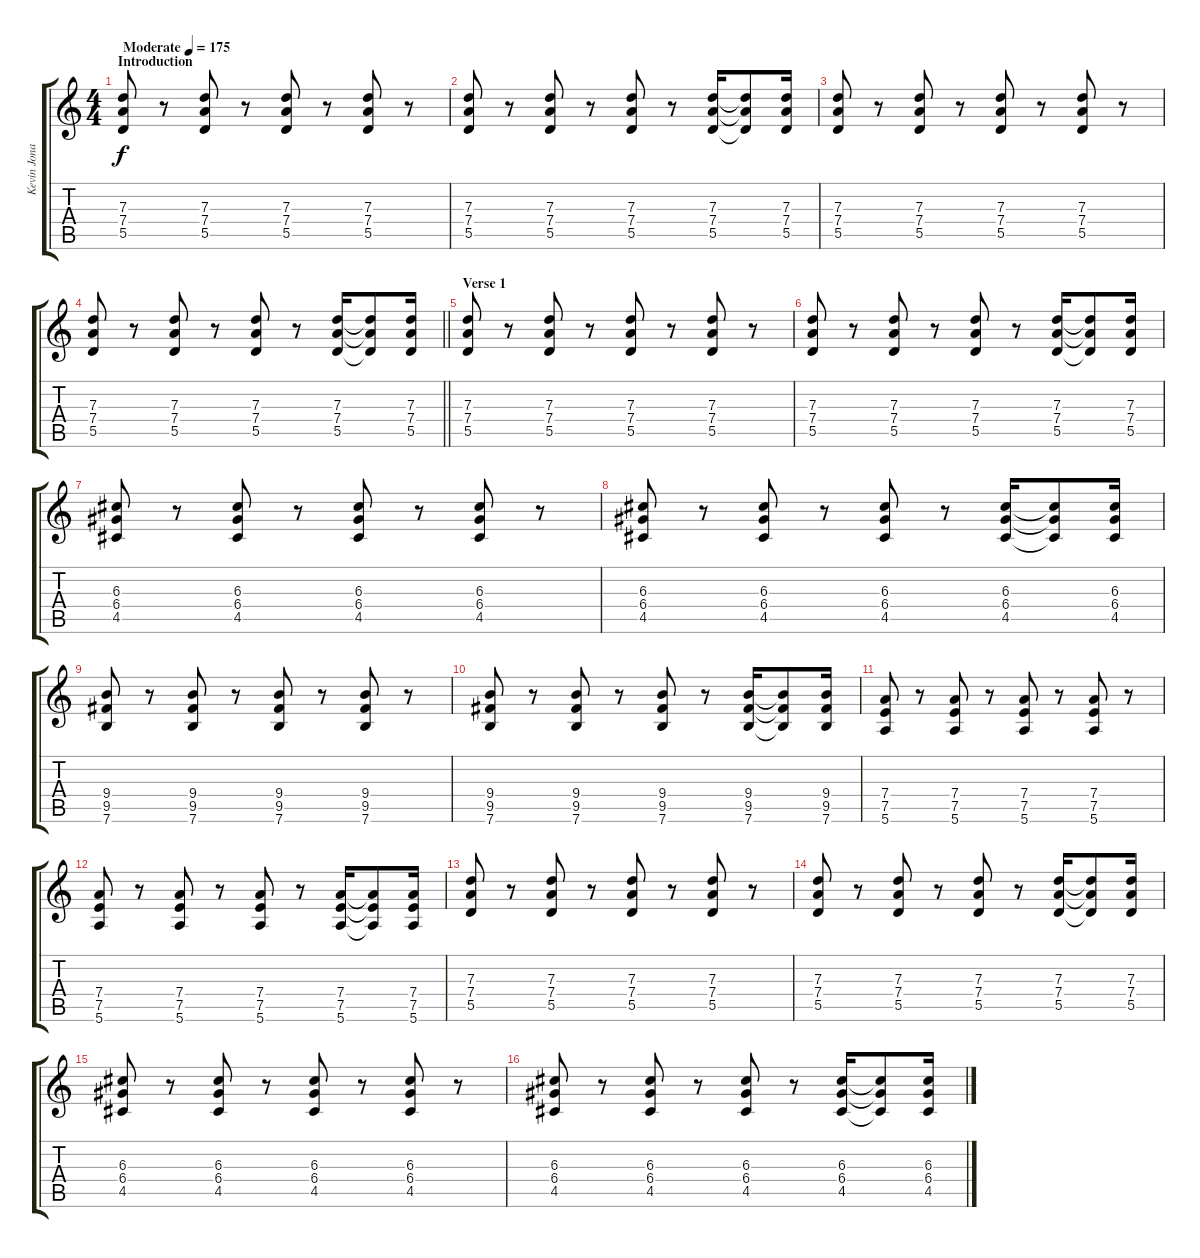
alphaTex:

\track ("Kevin Jonas Guitar" "Kevin Jona") {instrument distortionguitar}
\staff {score tabs}
\tuning (E4 B3 G3 D3 A2 E2) {hide}
\ts (4 4)
\section ("" "Introduction")
\tempo (175 "Moderate")
\clef g2
\ks c
(7.3 7.4 5.5).8{dy f instrument distortionguitar} r.8 (7.3 7.4 5.5).8 r.8 (7.3 7.4 5.5).8 r.8 (7.3 7.4 5.5).8 r.8 |
(7.3 7.4 5.5).8 r.8 (7.3 7.4 5.5).8 r.8 (7.3 7.4 5.5).8 r.8 (7.3 7.4 5.5).16 (7.3{t} 7.4{t} 5.5{t}).8 (7.3 7.4 5.5).16 |
(7.3 7.4 5.5).8 r.8 (7.3 7.4 5.5).8 r.8 (7.3 7.4 5.5).8 r.8 (7.3 7.4 5.5).8 r.8 |
\barLineRight lightlight
(7.3 7.4 5.5).8 r.8 (7.3 7.4 5.5).8 r.8 (7.3 7.4 5.5).8 r.8 (7.3 7.4 5.5).16 (7.3{t} 7.4{t} 5.5{t}).8 (7.3 7.4 5.5).16 |
\section ("" "Verse 1")
(7.3 7.4 5.5).8 r.8 (7.3 7.4 5.5).8 r.8 (7.3 7.4 5.5).8 r.8 (7.3 7.4 5.5).8 r.8 |
(7.3 7.4 5.5).8 r.8 (7.3 7.4 5.5).8 r.8 (7.3 7.4 5.5).8 r.8 (7.3 7.4 5.5).16 (7.3{t} 7.4{t} 5.5{t}).8 (7.3 7.4 5.5).16 |
(6.3 6.4 4.5).8 r.8 (6.3 6.4 4.5).8 r.8 (6.3 6.4 4.5).8 r.8 (6.3 6.4 4.5).8 r.8 |
(6.3 6.4 4.5).8 r.8 (6.3 6.4 4.5).8 r.8 (6.3 6.4 4.5).8 r.8 (6.3 6.4 4.5).16 (6.3{t} 6.4{t} 4.5{t}).8 (6.3 6.4 4.5).16 |
(9.4 9.5 7.6).8 r.8 (9.4 9.5 7.6).8 r.8 (9.4 9.5 7.6).8 r.8 (9.4 9.5 7.6).8 r.8 |
(9.4 9.5 7.6).8 r.8 (9.4 9.5 7.6).8 r.8 (9.4 9.5 7.6).8 r.8 (9.4 9.5 7.6).16 (9.4{t} 9.5{t} 7.6{t}).8 (9.4 9.5 7.6).16 |
(7.4 7.5 5.6).8 r.8 (7.4 7.5 5.6).8 r.8 (7.4 7.5 5.6).8 r.8 (7.4 7.5 5.6).8 r.8 |
(7.4 7.5 5.6).8 r.8 (7.4 7.5 5.6).8 r.8 (7.4 7.5 5.6).8 r.8 (7.4 7.5 5.6).16 (7.4{t} 7.5{t} 5.6{t}).8 (7.4 7.5 5.6).16 |
(7.3 7.4 5.5).8 r.8 (7.3 7.4 5.5).8 r.8 (7.3 7.4 5.5).8 r.8 (7.3 7.4 5.5).8 r.8 |
(7.3 7.4 5.5).8 r.8 (7.3 7.4 5.5).8 r.8 (7.3 7.4 5.5).8 r.8 (7.3 7.4 5.5).16 (7.3{t} 7.4{t} 5.5{t}).8 (7.3 7.4 5.5).16 |
(6.3 6.4 4.5).8 r.8 (6.3 6.4 4.5).8 r.8 (6.3 6.4 4.5).8 r.8 (6.3 6.4 4.5).8 r.8 |
(6.3 6.4 4.5).8 r.8 (6.3 6.4 4.5).8 r.8 (6.3 6.4 4.5).8 r.8 (6.3 6.4 4.5).16 (6.3{t} 6.4{t} 4.5{t}).8 (6.3 6.4 4.5).16
